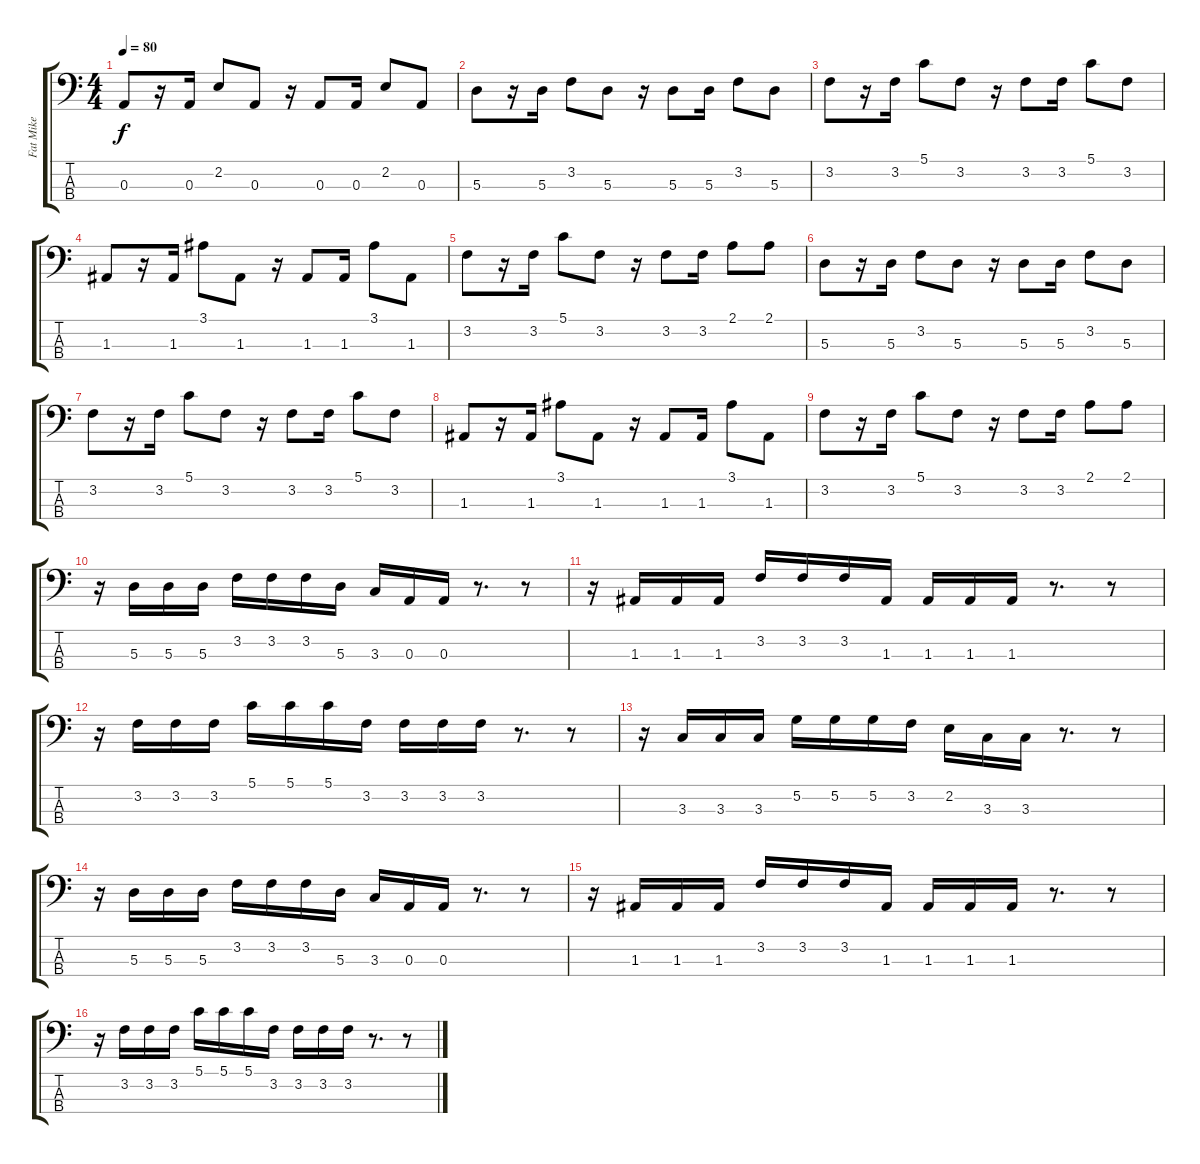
\track ("Fat Mike" "Fat Mike") {instrument electricbasspick}
\staff {score tabs}
\tuning (G2 D2 A1 E1) {hide}
\ts (4 4)
\tempo 80
\clef f4
\ks c
0.3.8{dy f} r.16 0.3.16 2.2.8 0.3.8 r.16 0.3.8 0.3.16 2.2.8 0.3.8 |
5.3.8 r.16 5.3.16 3.2.8 5.3.8 r.16 5.3.8 5.3.16 3.2.8 5.3.8 |
3.2.8 r.16 3.2.16 5.1.8 3.2.8 r.16 3.2.8 3.2.16 5.1.8 3.2.8 |
1.3.8 r.16 1.3.16 3.1.8 1.3.8 r.16 1.3.8 1.3.16 3.1.8 1.3.8 |
3.2.8 r.16 3.2.16 5.1.8 3.2.8 r.16 3.2.8 3.2.16 2.1.8 2.1.8 |
5.3.8 r.16 5.3.16 3.2.8 5.3.8 r.16 5.3.8 5.3.16 3.2.8 5.3.8 |
3.2.8 r.16 3.2.16 5.1.8 3.2.8 r.16 3.2.8 3.2.16 5.1.8 3.2.8 |
1.3.8 r.16 1.3.16 3.1.8 1.3.8 r.16 1.3.8 1.3.16 3.1.8 1.3.8 |
3.2.8 r.16 3.2.16 5.1.8 3.2.8 r.16 3.2.8 3.2.16 2.1.8 2.1.8 |
r.16 5.3.16 5.3.16 5.3.16 3.2.16 3.2.16 3.2.16 5.3.16 3.3.16 0.3.16 0.3.16 r.8{d} r.8 |
r.16 1.3.16 1.3.16 1.3.16 3.2.16 3.2.16 3.2.16 1.3.16 1.3.16 1.3.16 1.3.16 r.8{d} r.8 |
r.16 3.2.16 3.2.16 3.2.16 5.1.16 5.1.16 5.1.16 3.2.16 3.2.16 3.2.16 3.2.16 r.8{d} r.8 |
r.16 3.3.16 3.3.16 3.3.16 5.2.16 5.2.16 5.2.16 3.2.16 2.2.16 3.3.16 3.3.16 r.8{d} r.8 |
r.16 5.3.16 5.3.16 5.3.16 3.2.16 3.2.16 3.2.16 5.3.16 3.3.16 0.3.16 0.3.16 r.8{d} r.8 |
r.16 1.3.16 1.3.16 1.3.16 3.2.16 3.2.16 3.2.16 1.3.16 1.3.16 1.3.16 1.3.16 r.8{d} r.8 |
r.16 3.2.16 3.2.16 3.2.16 5.1.16 5.1.16 5.1.16 3.2.16 3.2.16 3.2.16 3.2.16 r.8{d} r.8
